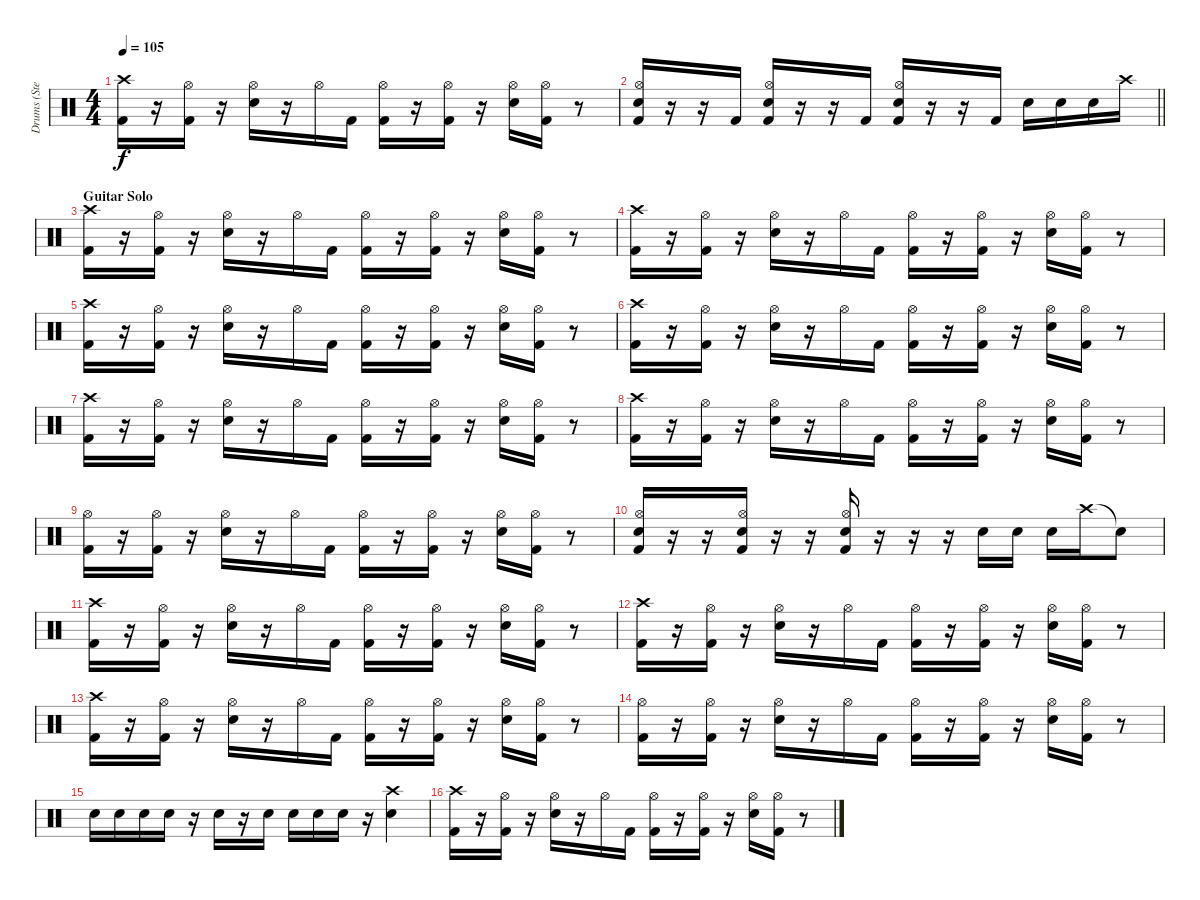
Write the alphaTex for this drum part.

\track ("Drums (Steven)" "Drums (Ste") {instrument percussion}
\staff {score}
\articulation defaults
\ts (4 4)
\tempo 105
\clef neutral
\ks c
("Crash high (hit)" "Kick (hit) 2").16{dy f} r.16 ("Hi-Hat (open)" "Kick (hit) 2").16 r.16 ("Hi-Hat (open)" "Snare (hit) 2").16 r.16 "Hi-Hat (open)".16 "Kick (hit) 2".16 ("Kick (hit) 2" "Hi-Hat (open)").16 r.16 ("Kick (hit) 2" "Hi-Hat (open)").16 r.16 ("Hi-Hat (open)" "Snare (hit) 2").16 ("Kick (hit) 2" "Hi-Hat (open)").16 r.8 |
\barLineRight lightlight
("Kick (hit) 2" "Snare (hit) 2" "Hi-Hat (open)").16 r.16 r.16 "Kick (hit) 2".16 ("Kick (hit) 2" "Snare (hit) 2" "Hi-Hat (open)").16 r.16 r.16 "Kick (hit) 2".16 ("Kick (hit) 2" "Snare (hit) 2" "Hi-Hat (open)").16 r.16 r.16 "Kick (hit) 2".16 "Snare (hit) 2".16 "Snare (hit) 2".16 "Snare (hit) 2".16 "Crash high (hit)".16 |
\section ("" "Guitar Solo")
("Crash high (hit)" "Kick (hit) 2").16 r.16 ("Hi-Hat (open)" "Kick (hit) 2").16 r.16 ("Hi-Hat (open)" "Snare (hit) 2").16 r.16 "Hi-Hat (open)".16 "Kick (hit) 2".16 ("Kick (hit) 2" "Hi-Hat (open)").16 r.16 ("Kick (hit) 2" "Hi-Hat (open)").16 r.16 ("Hi-Hat (open)" "Snare (hit) 2").16 ("Kick (hit) 2" "Hi-Hat (open)").16 r.8 |
("Crash high (hit)" "Kick (hit) 2").16 r.16 ("Hi-Hat (open)" "Kick (hit) 2").16 r.16 ("Hi-Hat (open)" "Snare (hit) 2").16 r.16 "Hi-Hat (open)".16 "Kick (hit) 2".16 ("Kick (hit) 2" "Hi-Hat (open)").16 r.16 ("Kick (hit) 2" "Hi-Hat (open)").16 r.16 ("Hi-Hat (open)" "Snare (hit) 2").16 ("Kick (hit) 2" "Hi-Hat (open)").16 r.8 |
("Crash high (hit)" "Kick (hit) 2").16 r.16 ("Hi-Hat (open)" "Kick (hit) 2").16 r.16 ("Hi-Hat (open)" "Snare (hit) 2").16 r.16 "Hi-Hat (open)".16 "Kick (hit) 2".16 ("Kick (hit) 2" "Hi-Hat (open)").16 r.16 ("Kick (hit) 2" "Hi-Hat (open)").16 r.16 ("Hi-Hat (open)" "Snare (hit) 2").16 ("Kick (hit) 2" "Hi-Hat (open)").16 r.8 |
("Crash high (hit)" "Kick (hit) 2").16 r.16 ("Hi-Hat (open)" "Kick (hit) 2").16 r.16 ("Hi-Hat (open)" "Snare (hit) 2").16 r.16 "Hi-Hat (open)".16 "Kick (hit) 2".16 ("Kick (hit) 2" "Hi-Hat (open)").16 r.16 ("Kick (hit) 2" "Hi-Hat (open)").16 r.16 ("Hi-Hat (open)" "Snare (hit) 2").16 ("Kick (hit) 2" "Hi-Hat (open)").16 r.8 |
("Crash high (hit)" "Kick (hit) 2").16 r.16 ("Hi-Hat (open)" "Kick (hit) 2").16 r.16 ("Hi-Hat (open)" "Snare (hit) 2").16 r.16 "Hi-Hat (open)".16 "Kick (hit) 2".16 ("Kick (hit) 2" "Hi-Hat (open)").16 r.16 ("Kick (hit) 2" "Hi-Hat (open)").16 r.16 ("Hi-Hat (open)" "Snare (hit) 2").16 ("Kick (hit) 2" "Hi-Hat (open)").16 r.8 |
("Crash high (hit)" "Kick (hit) 2").16 r.16 ("Hi-Hat (open)" "Kick (hit) 2").16 r.16 ("Hi-Hat (open)" "Snare (hit) 2").16 r.16 "Hi-Hat (open)".16 "Kick (hit) 2".16 ("Kick (hit) 2" "Hi-Hat (open)").16 r.16 ("Kick (hit) 2" "Hi-Hat (open)").16 r.16 ("Hi-Hat (open)" "Snare (hit) 2").16 ("Kick (hit) 2" "Hi-Hat (open)").16 r.8 |
("Hi-Hat (open)" "Kick (hit) 2").16 r.16 ("Hi-Hat (open)" "Kick (hit) 2").16 r.16 ("Hi-Hat (open)" "Snare (hit) 2").16 r.16 "Hi-Hat (open)".16 "Kick (hit) 2".16 ("Kick (hit) 2" "Hi-Hat (open)").16 r.16 ("Kick (hit) 2" "Hi-Hat (open)").16 r.16 ("Hi-Hat (open)" "Snare (hit) 2").16 ("Kick (hit) 2" "Hi-Hat (open)").16 r.8 |
("Kick (hit) 2" "Snare (hit) 2" "Hi-Hat (open)").16 r.16 r.16 ("Kick (hit) 2" "Snare (hit) 2" "Hi-Hat (open)").16 r.16 r.16 ("Kick (hit) 2" "Snare (hit) 2" "Hi-Hat (open)").16 r.16 r.16 r.16 "Snare (hit) 2".16 "Snare (hit) 2".16 "Snare (hit) 2".16 "Crash high (hit)".16 "Snare (hit)"{t}.8 |
("Crash high (hit)" "Kick (hit) 2").16 r.16 ("Hi-Hat (open)" "Kick (hit) 2").16 r.16 ("Hi-Hat (open)" "Snare (hit) 2").16 r.16 "Hi-Hat (open)".16 "Kick (hit) 2".16 ("Kick (hit) 2" "Hi-Hat (open)").16 r.16 ("Kick (hit) 2" "Hi-Hat (open)").16 r.16 ("Hi-Hat (open)" "Snare (hit) 2").16 ("Kick (hit) 2" "Hi-Hat (open)").16 r.8 |
("Crash high (hit)" "Kick (hit) 2").16 r.16 ("Hi-Hat (open)" "Kick (hit) 2").16 r.16 ("Hi-Hat (open)" "Snare (hit) 2").16 r.16 "Hi-Hat (open)".16 "Kick (hit) 2".16 ("Kick (hit) 2" "Hi-Hat (open)").16 r.16 ("Kick (hit) 2" "Hi-Hat (open)").16 r.16 ("Hi-Hat (open)" "Snare (hit) 2").16 ("Kick (hit) 2" "Hi-Hat (open)").16 r.8 |
("Crash high (hit)" "Kick (hit) 2").16 r.16 ("Hi-Hat (open)" "Kick (hit) 2").16 r.16 ("Hi-Hat (open)" "Snare (hit) 2").16 r.16 "Hi-Hat (open)".16 "Kick (hit) 2".16 ("Kick (hit) 2" "Hi-Hat (open)").16 r.16 ("Kick (hit) 2" "Hi-Hat (open)").16 r.16 ("Hi-Hat (open)" "Snare (hit) 2").16 ("Kick (hit) 2" "Hi-Hat (open)").16 r.8 |
("Hi-Hat (open)" "Kick (hit) 2").16 r.16 ("Hi-Hat (open)" "Kick (hit) 2").16 r.16 ("Hi-Hat (open)" "Snare (hit) 2").16 r.16 "Hi-Hat (open)".16 "Kick (hit) 2".16 ("Kick (hit) 2" "Hi-Hat (open)").16 r.16 ("Kick (hit) 2" "Hi-Hat (open)").16 r.16 ("Hi-Hat (open)" "Snare (hit) 2").16 ("Kick (hit) 2" "Hi-Hat (open)").16 r.8 |
"Snare (hit) 2".16 "Snare (hit) 2".16 "Snare (hit) 2".16 "Snare (hit) 2".16 r.16 "Snare (hit) 2".16 r.16 "Snare (hit) 2".16 "Snare (hit) 2".16 "Snare (hit) 2".16 "Snare (hit) 2".16 r.16 ("Snare (hit) 2" "Crash high (hit)").4 |
("Crash high (hit)" "Kick (hit) 2").16 r.16 ("Hi-Hat (open)" "Kick (hit) 2").16 r.16 ("Hi-Hat (open)" "Snare (hit) 2").16 r.16 "Hi-Hat (open)".16 "Kick (hit) 2".16 ("Kick (hit) 2" "Hi-Hat (open)").16 r.16 ("Kick (hit) 2" "Hi-Hat (open)").16 r.16 ("Hi-Hat (open)" "Snare (hit) 2").16 ("Kick (hit) 2" "Hi-Hat (open)").16 r.8
